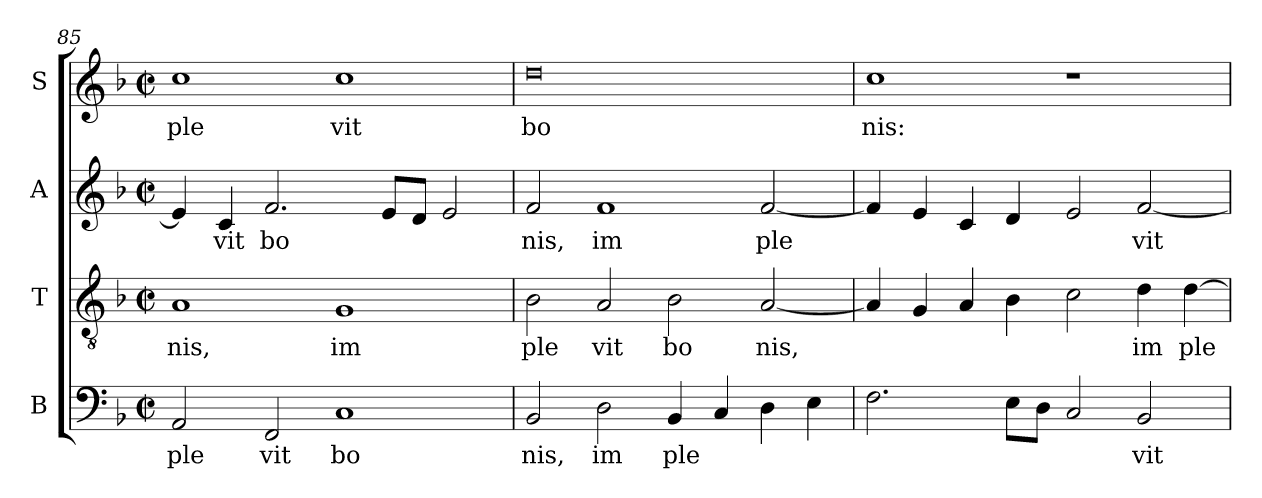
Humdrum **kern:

**kern	**text	**kern	**text	**kern	**text	**kern	**text
*part4	*part4	*part3	*part3	*part2	*part2	*part1	*part1
*staff4	*staff4	*staff3	*staff3	*staff2	*staff2	*staff1	*staff1
*I"B	*	*I"T	*	*I"A	*	*I"S	*
*I'B	*	*I'T	*	*I'A	*	*I'S	*
!!LO:LB:g=z
*clefF4	*	*clefGv2	*	*clefG2	*	*clefG2	*
*k[b-]	*	*k[b-]	*	*k[b-]	*	*k[b-]	*
*F:	*	*F:	*	*F:	*	*F:	*
*M2/2	*	*M2/2	*	*M2/2	*	*M2/2	*
*met(c|)	*	*met(c|)	*	*met(c|)	*	*met(c|)	*
=85	=85	=85	=85	=85	=85	=85	=85
!	!LO:LY:b:cj	!	!LO:LY:b:cj	!	!LO:LY:b:cj	!	!LO:LY:b:cj
2AA/	-ple	1A	nis,	4e/]	.	1cc	-ple
!	!	!	!	!	!LO:LY:b:cj	!	!
.	.	.	.	4c/	vit	.	.
!	!LO:LY:b:cj	!	!	!	!LO:LY:b:cj	!	!
2FF/	vit	.	.	2.f/	bo	.	.
!	!LO:LY:b:cj	!	!LO:LY:b:cj	!	!	!	!LO:LY:b:cj
1C	bo	1G	im	.	.	1cc	vit
!	!	!	!	!	!LO:LY:b:cj	!	!
.	.	.	.	8e/L	.	.	.
!	!	!	!	!	!LO:LY:b:cj	!	!
.	.	.	.	8d/J	.	.	.
!	!	!	!	!	!LO:LY:b:cj	!	!
.	.	.	.	2e/	.	.	.
=86	=86	=86	=86	=86	=86	=86	=86
!	!LO:LY:b:cj	!	!LO:LY:b:cj	!	!LO:LY:b:cj	!	!LO:LY:b:cj
2BB-/	nis,	2B-\	ple	2f/	nis,	0dd	bo
!	!LO:LY:b:cj	!	!LO:LY:b:cj	!	!LO:LY:b:cj	!	!
2D\	im	2A/	vit	1f	im	.	.
!	!LO:LY:b:cj	!	!LO:LY:b:cj	!	!	!	!
4BB-/	ple	2B-\	bo	.	.	.	.
!	!LO:LY:b:cj	!	!	!	!	!	!
4C/	.	.	.	.	.	.	.
!	!LO:LY:b:cj	!	!LO:LY:b:cj	!	!LO:LY:b:cj	!	!
4D\	.	[<2A/	nis,	[<2f/	ple	.	.
!	!LO:LY:b:cj	!	!	!	!	!	!
4E\	.	.	.	.	.	.	.
=87	=87	=87	=87	=87	=87	=87	=87
!	!LO:LY:b:cj	!	!LO:LY:b:cj	!	!LO:LY:b:cj	!	!LO:LY:b:cj
2.F\	.	4A/]	.	4f/]	.	1cc	nis:
!	!	!	!LO:LY:b:cj	!	!LO:LY:b:cj	!	!
.	.	4G/	.	4e/	.	.	.
!	!	!	!LO:LY:b:cj	!	!LO:LY:b:cj	!	!
.	.	4A/	.	4c/	.	.	.
!	!LO:LY:b:cj	!	!LO:LY:b:cj	!	!LO:LY:b:cj	!	!
8E\L	.	4B-\	.	4d/	.	.	.
!	!LO:LY:b:cj	!	!	!	!	!	!
8D\J	.	.	.	.	.	.	.
!	!LO:LY:b:cj	!	!LO:LY:b:cj	!	!LO:LY:b:cj	!	!
2C/	.	2c\	.	2e/	.	1r	.
!	!LO:LY:b:cj	!	!LO:LY:b:cj	!	!LO:LY:b:cj	!	!
2BB-/	vit	4d\	im	[<2f/	vit	.	.
!	!	!	!LO:LY:b:cj	!	!	!	!
.	.	[>4d\	ple	.	.	.	.
=	=	=	=	=	=	=	=
*-	*-	*-	*-	*-	*-	*-	*-
